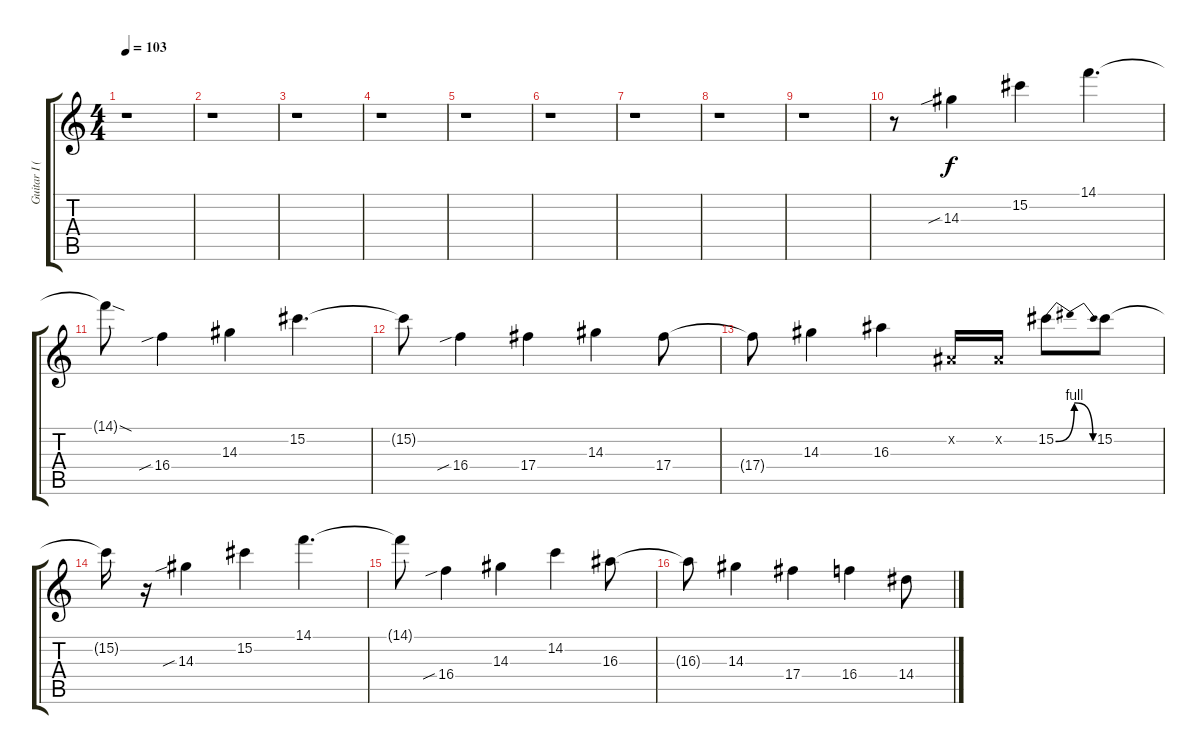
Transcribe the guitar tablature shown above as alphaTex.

\track ("Guitar I (Left)" "Guitar I (") {instrument overdrivenguitar}
\staff {score tabs}
\tuning (Eb4 Bb3 Gb3 Db3 Ab2 Eb2) {hide}
\ts (4 4)
\tempo 103
\clef g2
\ks c
r.1{dy f instrument overdrivenguitar} |
r.1 |
r.1 |
r.1 |
r.1 |
r.1 |
r.1 |
r.1 |
r.1 |
r.8 14.3{sib}.4 15.2.4 14.1.4{d} |
14.1{sod t}.8 16.4{sib}.4 14.3.4 15.2.4{d} |
15.2{t}.8 16.4{sib}.4 17.4.4 14.3.4 17.4.8 |
17.4{t}.8 14.3.4 16.3.4 0.2{x}.16 0.2{x}.16 15.2{be (bendrelease 0 0 20 4 40 4 60 0)}.8 15.2.8 |
15.2{t}.16 r.16 14.3{sib}.4 15.2.4 14.1.4{d} |
14.1{t}.8 16.4{sib}.4 14.3.4 14.2.4 16.3.8 |
16.3{t}.8 14.3.4 17.4.4 16.4.4 14.4.8
